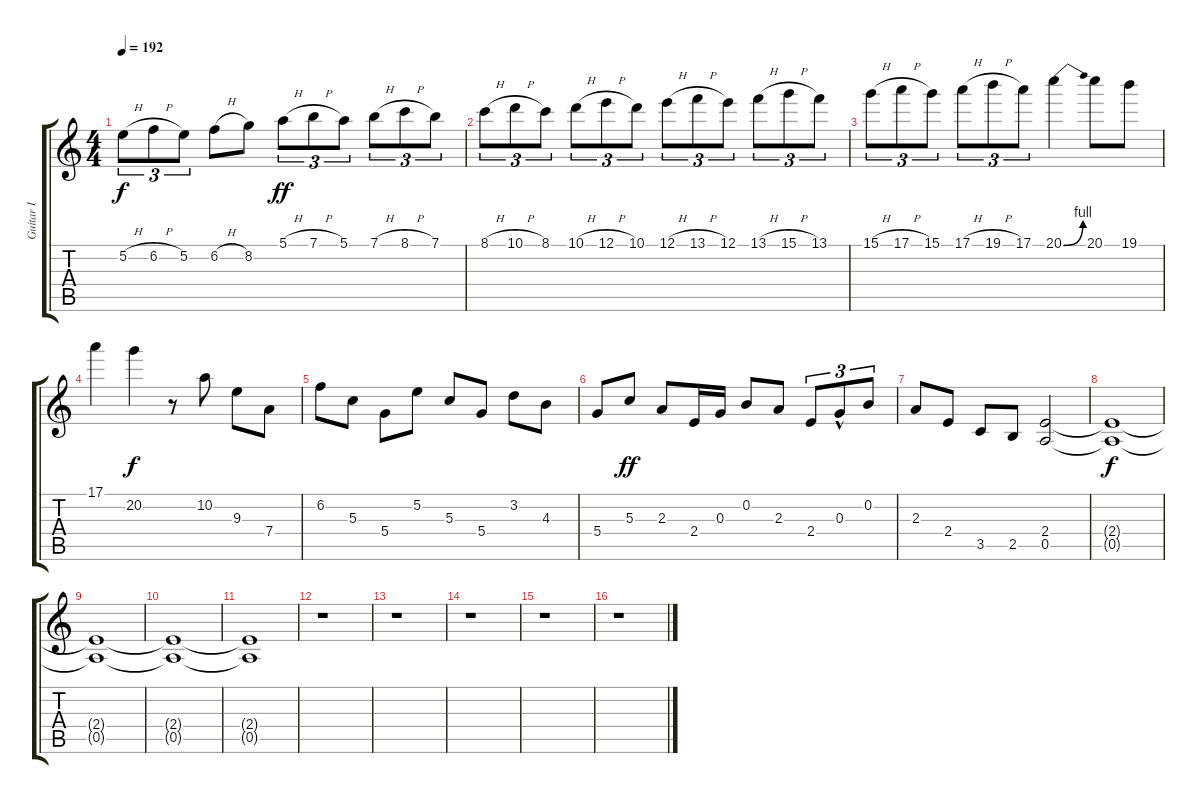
\track ("Guitar I" "Guitar I") {instrument distortionguitar}
\staff {score tabs}
\tuning (E4 B3 G3 D3 A2 E2) {hide}
\ts (4 4)
\tempo 192
\clef g2
\ks c
5.2{h}.8{tu (3 2) dy f} 6.2{h}.8{tu (3 2)} 5.2.8{tu (3 2)} 6.2{h}.8 8.2.8 5.1{h}.8{tu (3 2) dy ff} 7.1{h}.8{tu (3 2)} 5.1.8{tu (3 2)} 7.1{h}.8{tu (3 2)} 8.1{h}.8{tu (3 2)} 7.1.8{tu (3 2)} |
8.1{h}.8{tu (3 2)} 10.1{h}.8{tu (3 2)} 8.1.8{tu (3 2)} 10.1{h}.8{tu (3 2)} 12.1{h}.8{tu (3 2)} 10.1.8{tu (3 2)} 12.1{h}.8{tu (3 2)} 13.1{h}.8{tu (3 2)} 12.1.8{tu (3 2)} 13.1{h}.8{tu (3 2)} 15.1{h}.8{tu (3 2)} 13.1.8{tu (3 2)} |
15.1{h}.8{tu (3 2)} 17.1{h}.8{tu (3 2)} 15.1.8{tu (3 2)} 17.1{h}.8{tu (3 2)} 19.1{h}.8{tu (3 2)} 17.1.8{tu (3 2)} 20.1{be (bend 0 0 60 4)}.4 20.1.8 19.1.8 |
17.1.4 20.2.4{dy f} r.8 10.2.8 9.3.8 7.4.8 |
6.2.8 5.3.8 5.4.8 5.2.8 5.3.8 5.4.8 3.2.8 4.3.8 |
5.4.8 5.3.8{dy ff} 2.3.8 2.4.16 0.3.16 0.2.8 2.3.8 2.4.8{tu (3 2)} 0.3{hac}.8{tu (3 2)} 0.2.8{tu (3 2)} |
2.3.8 2.4.8 3.5.8 2.5.8 (2.4 0.5).2 |
(2.4{t} 0.5{t}).1{dy f} |
(2.4{t} 0.5{t}).1 |
(2.4{t} 0.5{t}).1 |
(2.4{t} 0.5{t}).1 |
r.1 |
r.1 |
r.1 |
r.1 |
r.1
